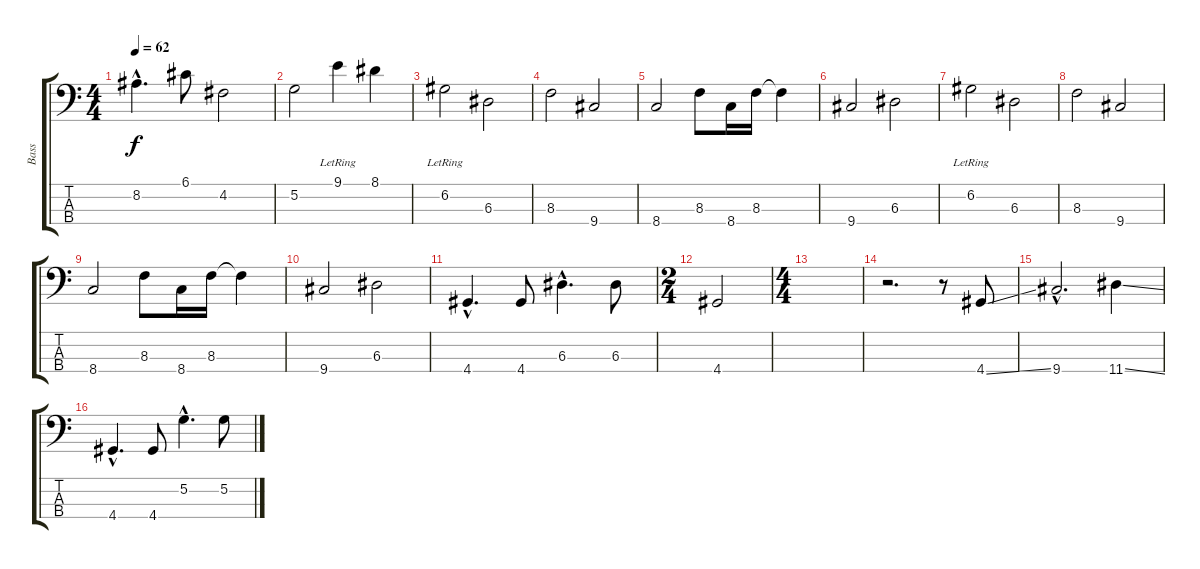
\track ("Bass" "Bass") {instrument electricbassfinger}
\staff {score tabs}
\tuning (G2 D2 A1 E1) {hide}
\ts (4 4)
\tempo 62
\clef f4
\ks c
8.2{hac}.4{d dy f} 6.1.8 4.2.2 |
5.2.2 9.1{lr}.4 8.1.4 |
6.2{lr}.2 6.3.2 |
8.3.2 9.4.2 |
8.4.2 8.3.8 8.4.16 8.3.16 8.3{t}.4 |
9.4.2 6.3.2 |
6.2{lr}.2 6.3.2 |
8.3.2 9.4.2 |
8.4.2 8.3.8 8.4.16 8.3.16 8.3{t}.4 |
9.4.2 6.3.2 |
4.4{hac}.4{d} 4.4.8 6.3{hac}.4{d} 6.3.8 |
\ts (2 4)
4.4.2 |
\ts (4 4)
|
r.2{d} r.8 4.4{ss}.8 |
9.4{hac}.2{d} 11.4{ss}.4 |
4.4{hac}.4{d} 4.4.8 5.2{hac}.4{d} 5.2{ss}.8
